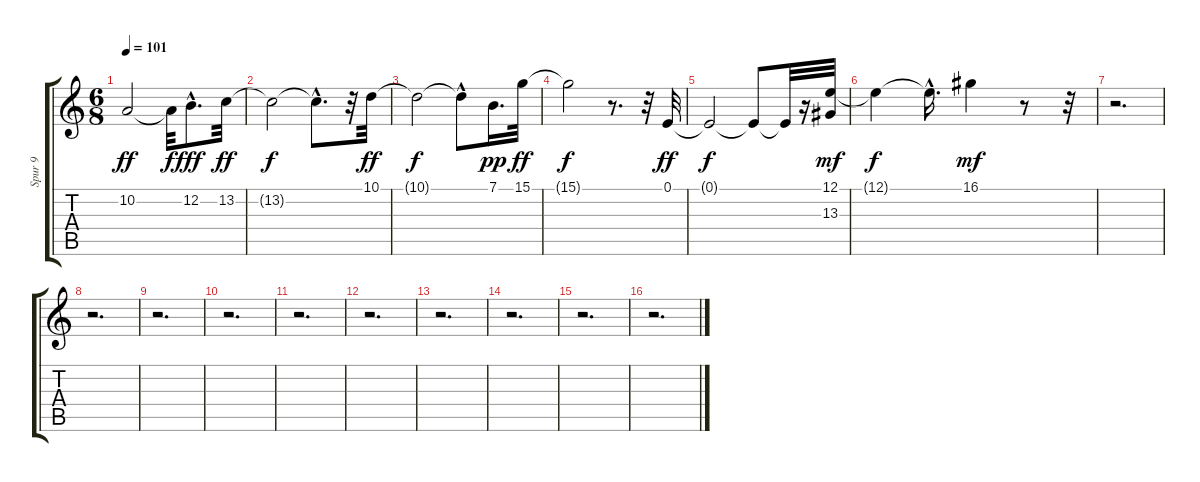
\track ("Spur 9" "Spur 9") {instrument vibraphone}
\staff {score tabs}
\tuning (E4 B3 G3 D3 A2 E2) {hide}
\ts (6 8)
\tempo 101
\clef g2
\ks c
10.2.2{dy ff} 10.2{t}.32{dy f} 12.2{hac}.8{d dy fff} 13.2.32{dy ff} |
13.2{t}.2{dy f} 13.2{hac t}.8{d} r.32 10.1.32{dy ff} |
10.1{t}.2{dy f} 10.1{hac t}.8 7.1.16{d dy pp} 15.1.32{dy ff} |
15.1{t}.2{dy f} r.8{d} r.32 0.1.32{dy ff} |
0.1{t}.2{dy f} 0.1{t}.8 0.1{t}.32 r.16 (12.1 13.3).32{dy mf} |
12.1{t}.4{dy f} 12.1{hac t}.16{d} 16.1.4{dy mf} r.8 r.32 |
r.2{d} |
r.2{d} |
r.2{d} |
r.2{d} |
r.2{d} |
r.2{d} |
r.2{d} |
r.2{d} |
r.2{d} |
r.2{d}
